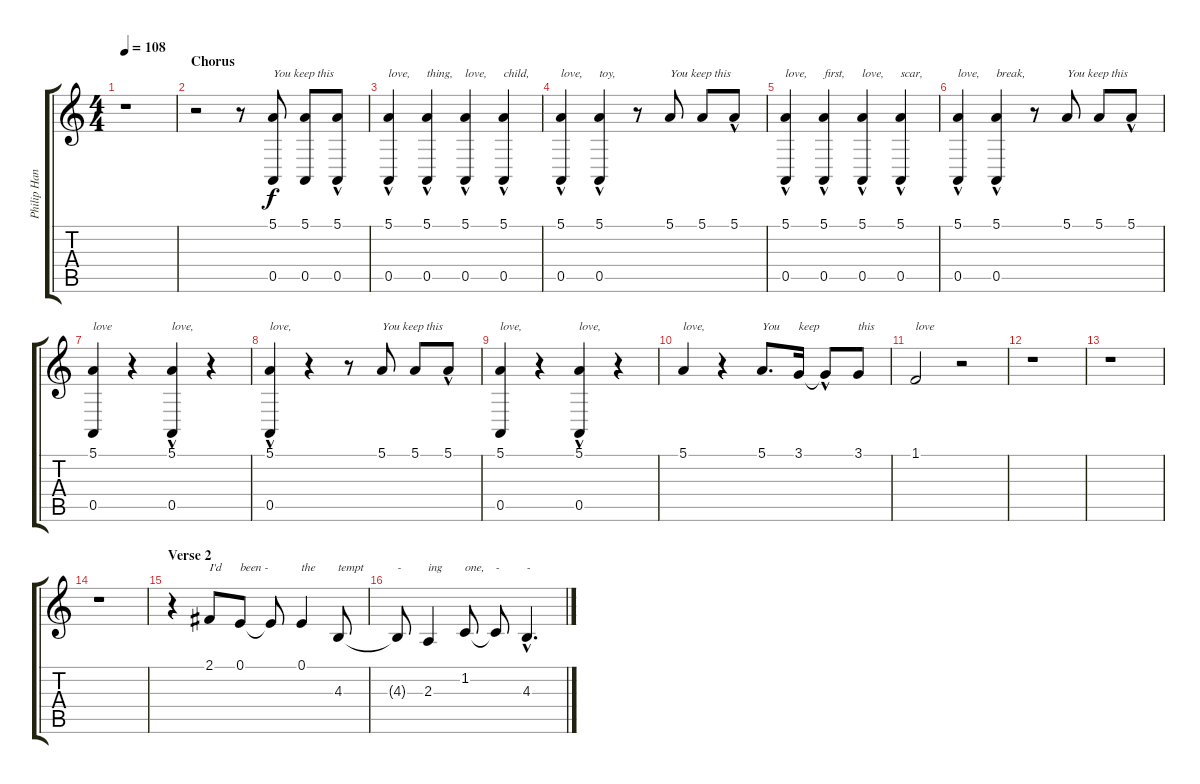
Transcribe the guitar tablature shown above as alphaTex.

\track ("Philip Hansen Anselmo" "Philip Han") {instrument lead6voice}
\staff {score tabs}
\tuning (E4 B3 G3 D3 A2 E2) {hide}
\ts (4 4)
\tempo 108
\clef g2
\ks c
r.1{dy f} |
\section ("" "Chorus")
r.2 r.8 (5.1 0.5).8{txt "You keep this"} (5.1 0.5).8 (5.1{hac} 0.5).8 |
(5.1{hac} 0.5{hac}).4{txt "love,"} (5.1{hac} 0.5{hac}).4{txt "thing,"} (5.1{hac} 0.5{hac}).4{txt "love,"} (5.1{hac} 0.5{hac}).4{txt "child, "} |
(5.1{hac} 0.5{hac}).4{txt "love,"} (5.1{hac} 0.5{hac}).4{txt "toy,"} r.8 5.1.8{txt "You keep this"} 5.1.8 5.1{hac}.8 |
(5.1{hac} 0.5{hac}).4{txt "love,"} (5.1{hac} 0.5{hac}).4{txt "first,"} (5.1{hac} 0.5{hac}).4{txt "love,"} (5.1{hac} 0.5{hac}).4{txt "scar,"} |
(5.1{hac} 0.5{hac}).4{txt "love,"} (5.1{hac} 0.5{hac}).4{txt "break,"} r.8 5.1.8{txt "You keep this"} 5.1.8 5.1{hac}.8 |
(5.1 0.5).4{txt "love"} r.4 (5.1{hac} 0.5).4{txt "love,"} r.4 |
(5.1{hac} 0.5).4{txt "love,"} r.4 r.8 5.1.8{txt "You keep this"} 5.1.8 5.1{hac}.8 |
(5.1 0.5).4{txt "love,"} r.4 (5.1{hac} 0.5).4{txt "love,"} r.4 |
5.1.4{txt "love,"} r.4 5.1.8{d txt "You "} 3.1.16{txt "keep"} 3.1{hac t}.8 3.1.8{txt "this"} |
1.1.2{txt "love"} r.2 |
r.1 |
r.1 |
r.1 |
\section ("" "Verse 2")
r.4 2.1.8{txt "I'd"} 0.1.8{txt "been -"} 0.1{t}.8 0.1.4{txt "the"} 4.3.8{txt "tempt"} |
4.3{t}.8{txt "-"} 2.3.4{txt "ing"} 1.2.8{txt "one,"} 1.2{t}.8{txt "-"} 4.3{hac}.4{d txt "-"}
